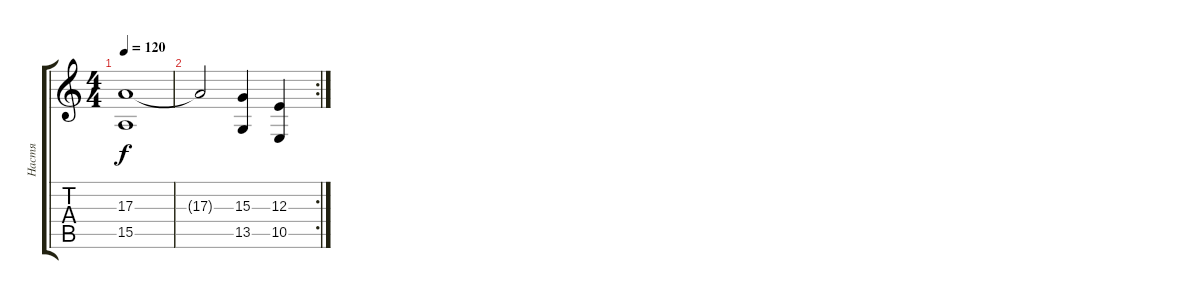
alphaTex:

\track ("Настя" "Настя") {instrument stringensemble2}
\staff {score tabs}
\tuning (Db4 Ab3 E3 B2 Gb2 B1) {hide}
\ts (4 4)
\tempo 120
\clef g2
\ks c
(17.3 15.5).1{dy f} |
\rc 2
17.3{t}.2 (15.3 13.5).4 (12.3 10.5).4
